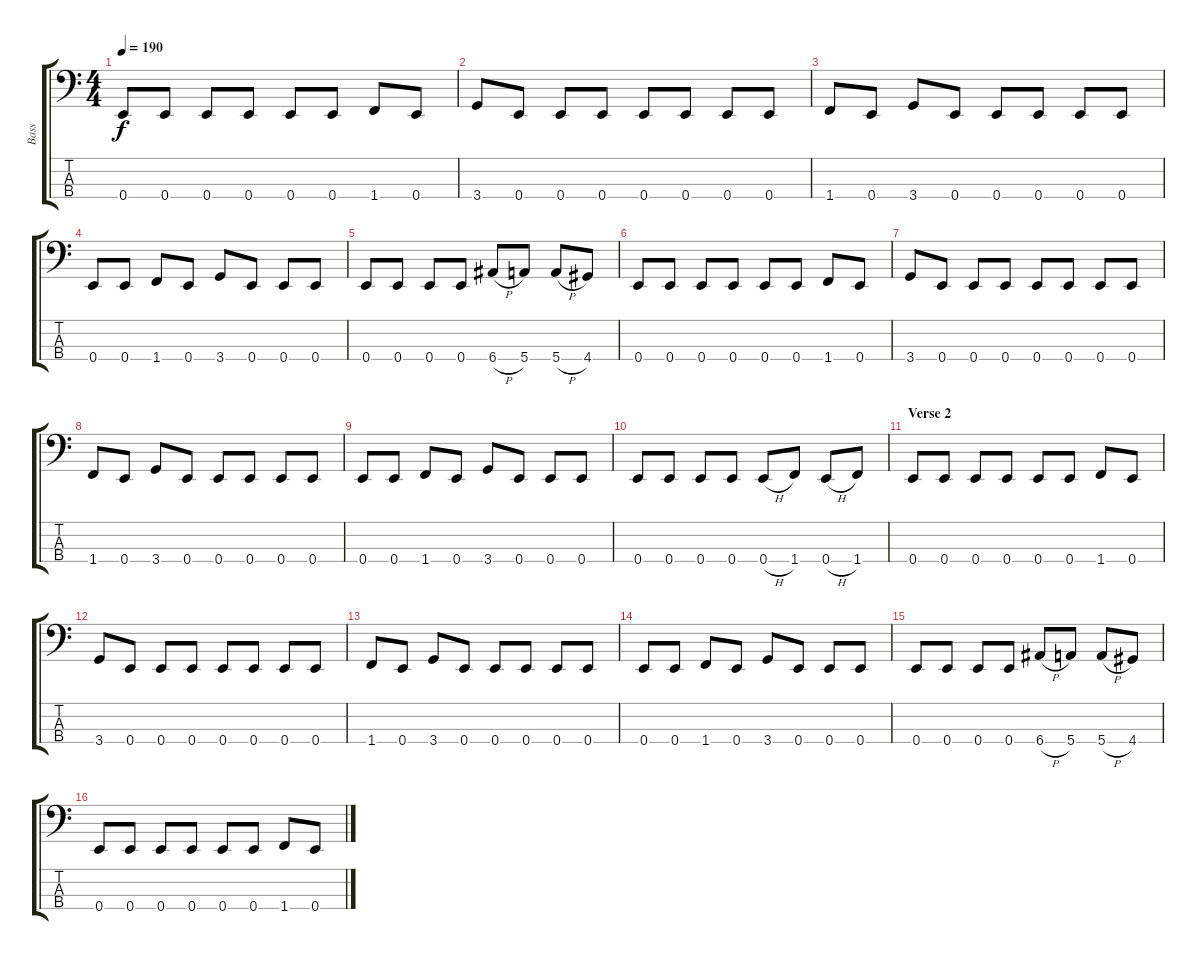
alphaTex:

\track ("Bass" "Bass") {instrument electricbassfinger}
\staff {score tabs}
\tuning (G2 D2 A1 E1) {hide}
\ts (4 4)
\tempo 190
\clef f4
\ks c
0.4.8{dy f} 0.4.8 0.4.8 0.4.8 0.4.8 0.4.8 1.4.8 0.4.8 |
3.4.8 0.4.8 0.4.8 0.4.8 0.4.8 0.4.8 0.4.8 0.4.8 |
1.4.8 0.4.8 3.4.8 0.4.8 0.4.8 0.4.8 0.4.8 0.4.8 |
0.4.8 0.4.8 1.4.8 0.4.8 3.4.8 0.4.8 0.4.8 0.4.8 |
0.4.8 0.4.8 0.4.8 0.4.8 6.4{h}.8 5.4.8 5.4{h}.8 4.4.8 |
0.4.8 0.4.8 0.4.8 0.4.8 0.4.8 0.4.8 1.4.8 0.4.8 |
3.4.8 0.4.8 0.4.8 0.4.8 0.4.8 0.4.8 0.4.8 0.4.8 |
1.4.8 0.4.8 3.4.8 0.4.8 0.4.8 0.4.8 0.4.8 0.4.8 |
0.4.8 0.4.8 1.4.8 0.4.8 3.4.8 0.4.8 0.4.8 0.4.8 |
0.4.8 0.4.8 0.4.8 0.4.8 0.4{h}.8 1.4.8 0.4{h}.8 1.4.8 |
\section ("" "Verse 2")
0.4.8 0.4.8 0.4.8 0.4.8 0.4.8 0.4.8 1.4.8 0.4.8 |
3.4.8 0.4.8 0.4.8 0.4.8 0.4.8 0.4.8 0.4.8 0.4.8 |
1.4.8 0.4.8 3.4.8 0.4.8 0.4.8 0.4.8 0.4.8 0.4.8 |
0.4.8 0.4.8 1.4.8 0.4.8 3.4.8 0.4.8 0.4.8 0.4.8 |
0.4.8 0.4.8 0.4.8 0.4.8 6.4{h}.8 5.4.8 5.4{h}.8 4.4.8 |
0.4.8 0.4.8 0.4.8 0.4.8 0.4.8 0.4.8 1.4.8 0.4.8
